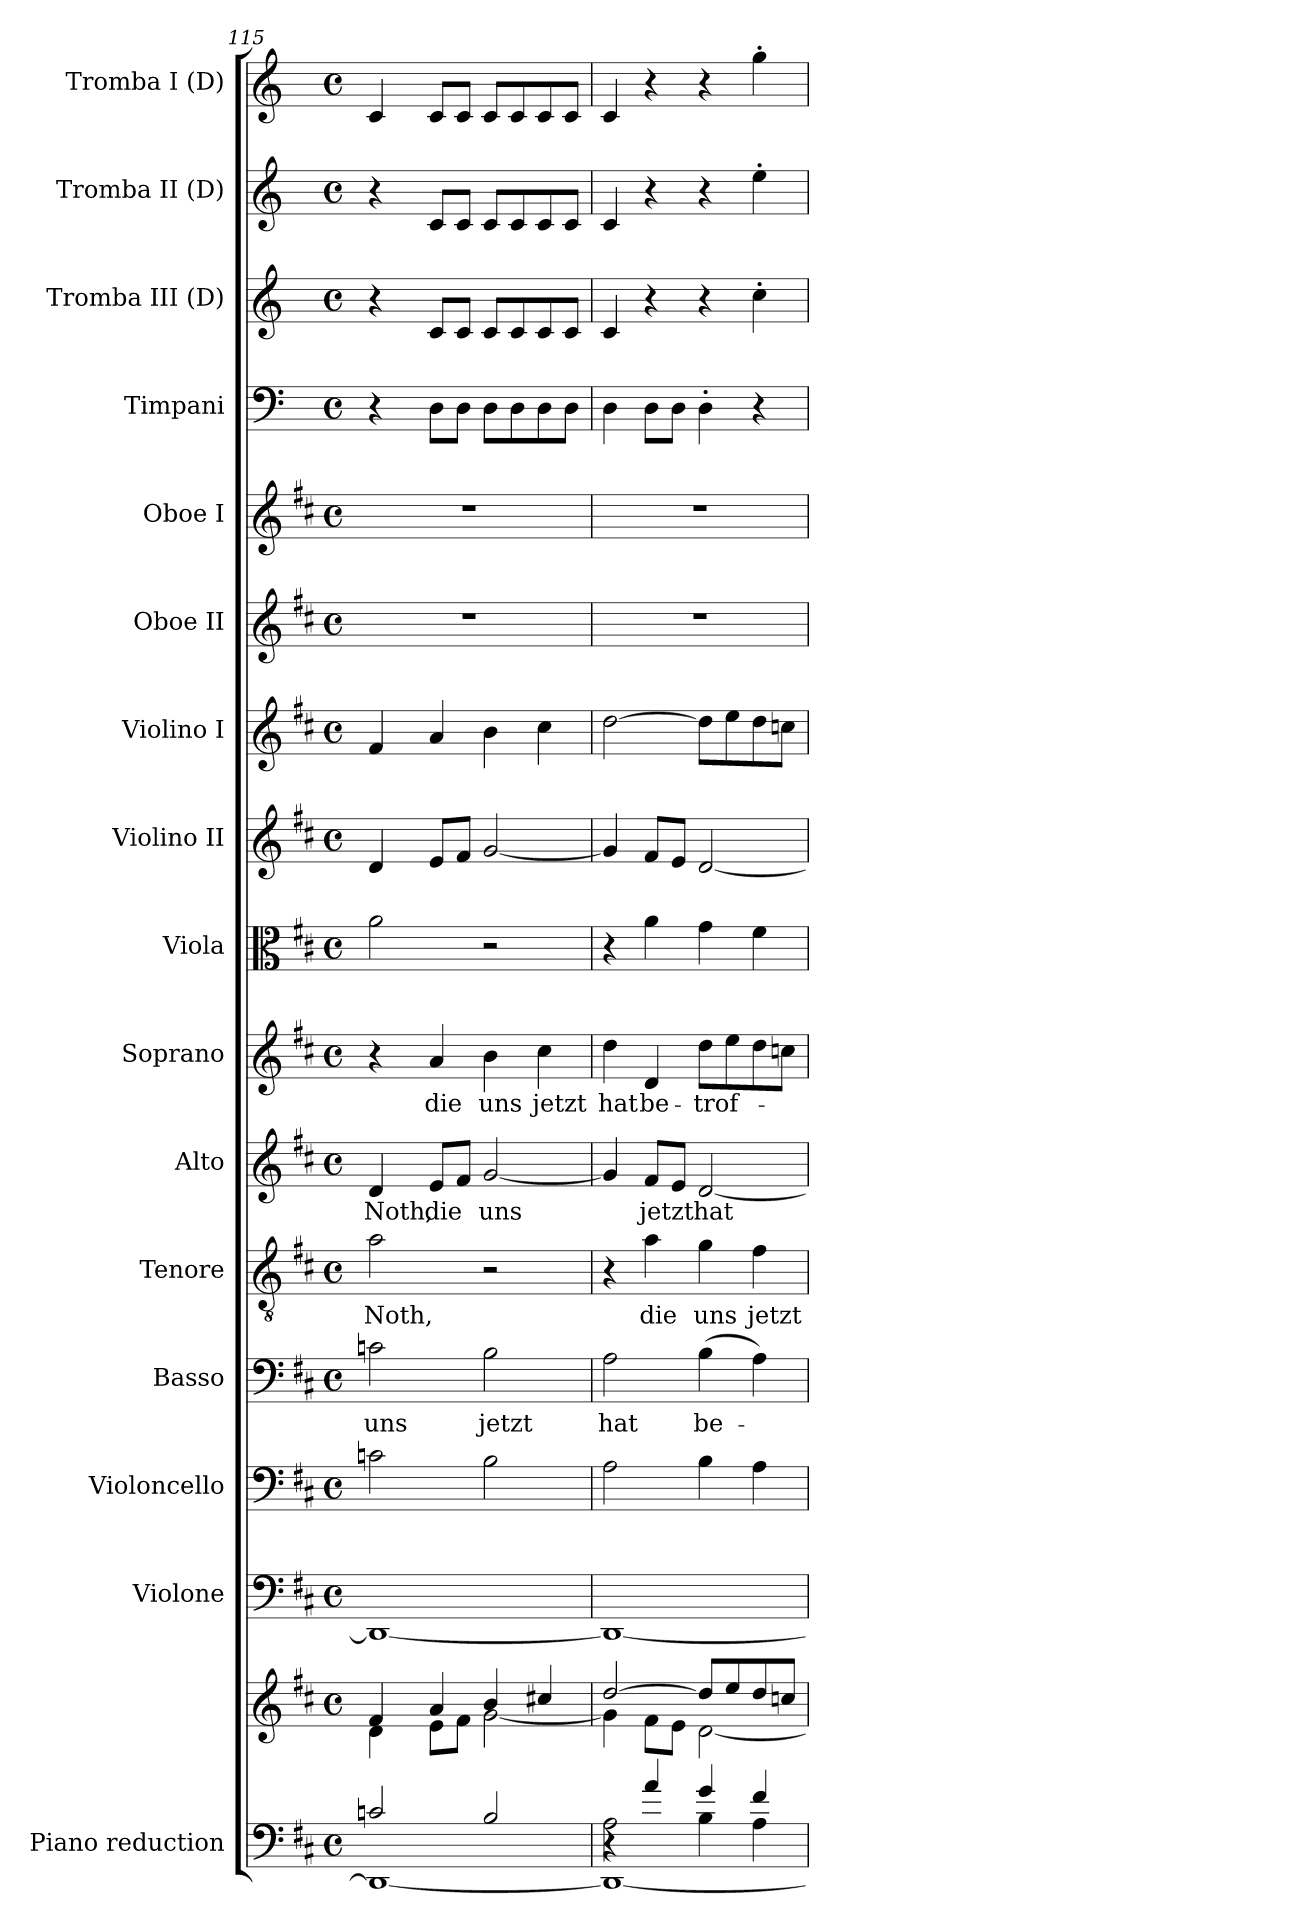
**kern	**kern	**kern	**kern	**kern	**text	**kern	**text	**kern	**text	**kern	**text	**kern	**kern	**kern	**kern	**kern	**kern	**kern	**kern	**kern
*part16	*part16	*part15	*part14	*part13	*part13	*part12	*part12	*part11	*part11	*part10	*part10	*part9	*part8	*part7	*part6	*part5	*part4	*part3	*part2	*part1
*staff17	*staff16	*staff15	*staff14	*staff13	*staff13	*staff12	*staff12	*staff11	*staff11	*staff10	*staff10	*staff9	*staff8	*staff7	*staff6	*staff5	*staff4	*staff3	*staff2	*staff1
*I"Piano reduction	*	*I"Violone	*I"Violoncello	*I"Basso	*	*I"Tenore	*	*I"Alto	*	*I"Soprano	*	*I"Viola	*I"Violino II	*I"Violino I	*I"Oboe II	*I"Oboe I	*I"Timpani	*I"Tromba III (D)	*I"Tromba II (D)	*I"Tromba I (D)
*I'Pno	*	*	*	*	*	*	*	*	*	*	*	*	*	*	*I'Ob	*I'Ob	*I'Timp	*	*	*
*clefF4	*clefG2	*clefF4	*clefF4	*clefF4	*	*clefGv2	*	*clefG2	*	*clefG2	*	*clefC3	*clefG2	*clefG2	*clefG2	*clefG2	*clefF4	*clefG2	*clefG2	*clefG2
*	*	*ITrd7c12	*	*	*	*	*	*	*	*	*	*	*	*	*	*	*	*ITrd-1c-2	*ITrd-1c-2	*ITrd-1c-2
*k[f#c#]	*k[f#c#]	*k[f#c#]	*k[f#c#]	*k[f#c#]	*	*k[f#c#]	*	*k[f#c#]	*	*k[f#c#]	*	*k[f#c#]	*k[f#c#]	*k[f#c#]	*k[f#c#]	*k[f#c#]	*k[]	*k[f#c#]	*k[f#c#]	*k[f#c#]
*M4/4	*M4/4	*M4/4	*M4/4	*M4/4	*	*M4/4	*	*M4/4	*	*M4/4	*	*M4/4	*M4/4	*M4/4	*M4/4	*M4/4	*M4/4	*M4/4	*M4/4	*M4/4
*met(c)	*met(c)	*met(c)	*met(c)	*met(c)	*	*met(c)	*	*met(c)	*	*met(c)	*	*met(c)	*met(c)	*met(c)	*met(c)	*met(c)	*met(c)	*met(c)	*met(c)	*met(c)
=115	=115	=115	=115	=115	=115	=115	=115	=115	=115	=115	=115	=115	=115	=115	=115	=115	=115	=115	=115	=115
*^	*^	*	*	*	*	*	*	*	*	*	*	*	*	*	*	*	*	*	*	*
!	!	!	!	!	!	!	!LO:LY:b	!	!LO:LY:b	!	!LO:LY:b	!	!	!	!	!	!	!	!	!	!	!
2cn/	1DD_	4f#/	4d\	1DDD_	2cn\	2cn\	uns	2a\	Noth,	4d/	Noth,	4r	.	2a\	4d/	4f#/	1r	1r	4r	4r	4r	4d/
!	!	!	!	!	!	!	!	!	!	!	!LO:LY:b	!	!LO:LY:b	!	!	!	!	!	!	!	!	!
.	.	4a/	8e\L	.	.	.	.	.	.	8e/L	die	4a/	die	.	8e/L	4a/	.	.	8D\L	8d/L	8d/L	8d/L
.	.	.	8f#\J	.	.	.	.	.	.	8f#/J	.	.	.	.	8f#/J	.	.	.	8D\J	8d/J	8d/J	8d/J
!	!	!	!	!	!	!	!LO:LY:b	!	!	!	!LO:LY:b	!	!LO:LY:b	!	!	!	!	!	!	!	!	!
2B/	.	4b/	[2g\	.	2B\	2B\	jetzt	2r	.	[2g/	uns	4b\	uns	2r	[2g/	4b\	.	.	8D\L	8d/L	8d/L	8d/L
.	.	.	.	.	.	.	.	.	.	.	.	.	.	.	.	.	.	.	8D\	8d/	8d/	8d/
!	!	!	!	!	!	!	!	!	!	!	!	!	!LO:LY:b	!	!	!	!	!	!	!	!	!
.	.	4cc#X/	.	.	.	.	.	.	.	.	.	4cc#\	jetzt	.	.	4cc#\	.	.	8D\	8d/	8d/	8d/
.	.	.	.	.	.	.	.	.	.	.	.	.	.	.	.	.	.	.	8D\J	8d/J	8d/J	8d/J
!!LO:PB:g=z
=116	=116	=116	=116	=116	=116	=116	=116	=116	=116	=116	=116	=116	=116	=116	=116	=116	=116	=116	=116	=116	=116	=116
*	*^	*	*	*	*	*	*	*	*	*	*	*	*	*	*	*	*	*	*	*	*	*
!	!	!	!	!	!	!	!	!LO:LY:b	!	!	!	!	!	!LO:LY:b	!	!	!	!	!	!	!	!	!
4r	1DD_	2A\	[2dd/	4g\]	1DDD_	2A\	2A\	hat	4r	.	4g/]	.	4dd\	hat	4r	4g/]	[2dd\	1r	1r	4D\	4d/	4d/	4d/
!	!	!	!	!	!	!	!	!	!	!LO:LY:b	!	!LO:LY:b	!	!LO:LY:b	!	!	!	!	!	!	!	!	!
4a/	.	.	.	8f#\L	.	.	.	.	4a\	die	8f#/L	jetzt	4d/	be-	4a\	8f#/L	.	.	.	8D\L	4r	4r	4r
.	.	.	.	8e\J	.	.	.	.	.	.	8e/J	.	.	.	.	8e/J	.	.	.	8D\J	.	.	.
!	!	!	!	!	!	!	!	!LO:LY:b	!	!LO:LY:b	!	!LO:LY:b	!	!LO:LY:b	!	!	!	!	!	!	!	!	!
4g/	.	4B\	8dd/L]	[2d\	.	4B\	(4B\	be-	4g\	uns	[2d/	hat	8dd\L	-trof-	4g\	[2d/	8dd\L]	.	.	4D'\	4r	4r	4r
.	.	.	8ee/	.	.	.	.	.	.	.	.	.	8ee\	.	.	.	8ee\	.	.	.	.	.	.
!	!	!	!	!	!	!	!	!	!	!LO:LY:b	!	!	!	!	!	!	!	!	!	!	!	!	!
4f#/	.	4A\	8dd/	.	.	4A\	4A\)	.	4f#\	jetzt	.	.	8dd\	.	4f#\	.	8dd\	.	.	4r	4dd'\	4ff#'\	4aa'\
.	.	.	8ccn/J	.	.	.	.	.	.	.	.	.	8ccn\J	.	.	.	8ccn\J	.	.	.	.	.	.
*v	*v	*v	*	*	*	*	*	*	*	*	*	*	*	*	*	*	*	*	*	*	*	*	*
*	*v	*v	*	*	*	*	*	*	*	*	*	*	*	*	*	*	*	*	*	*	*
=	=	=	=	=	=	=	=	=	=	=	=	=	=	=	=	=	=	=	=	=
*-	*-	*-	*-	*-	*-	*-	*-	*-	*-	*-	*-	*-	*-	*-	*-	*-	*-	*-	*-	*-
